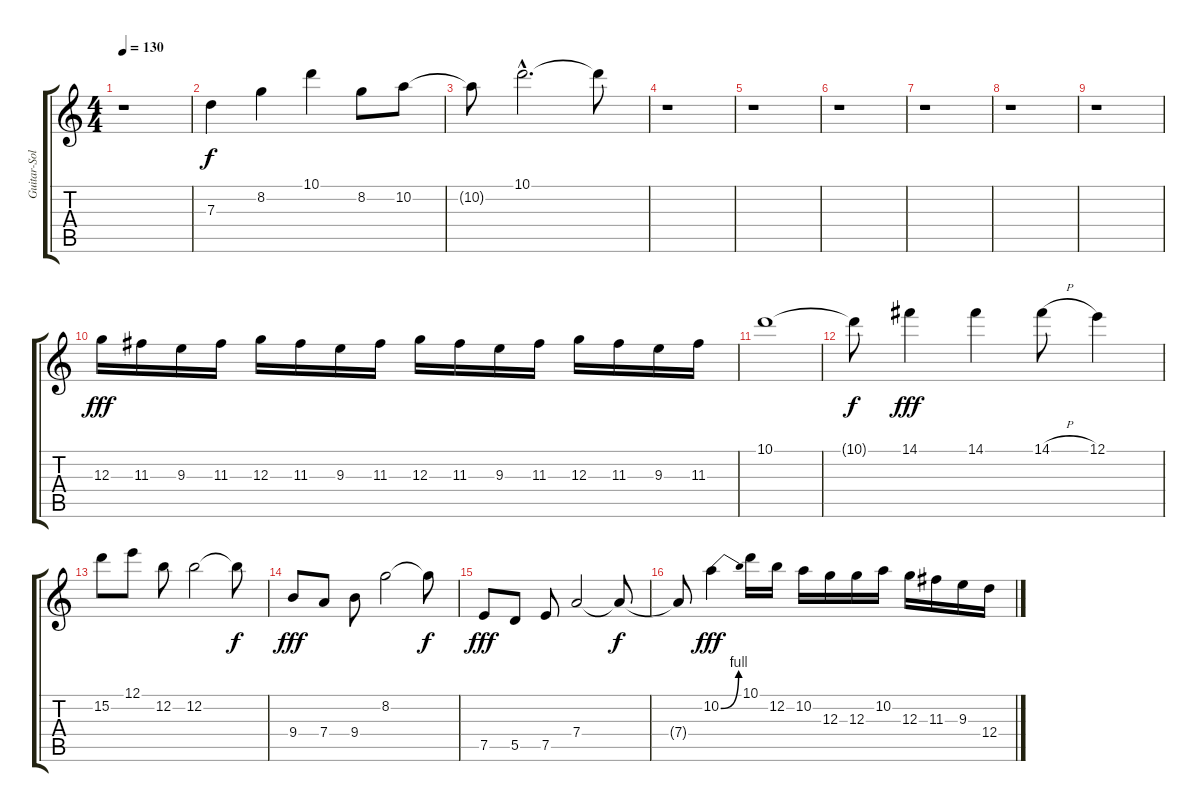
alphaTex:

\track ("Guitar-Solo" "Guitar-Sol") {instrument distortionguitar}
\staff {score tabs}
\tuning (E4 B3 G3 D3 A2 E2) {hide}
\ts (4 4)
\tempo 130
\clef g2
\ks c
r.1{dy f} |
7.3.4 8.2.4 10.1.4 8.2.8 10.2.8 |
10.2{t}.8 10.1{hac}.2{d} 10.1{t}.8 |
r.1 |
r.1 |
r.1 |
r.1 |
r.1 |
r.1 |
12.3.16{dy fff volume 16 balance 8 instrument overdrivenguitar} 11.3.16 9.3.16 11.3.16 12.3.16 11.3.16 9.3.16 11.3.16 12.3.16 11.3.16 9.3.16 11.3.16 12.3.16 11.3.16 9.3.16 11.3.16 |
10.1.1 |
10.1{t}.8{dy f} 14.1.4{dy fff} 14.1.4 14.1{h}.8 12.1.4 |
15.2.8 12.1.8 12.2.8 12.2.2 12.2{t}.8{dy f} |
9.4.8{dy fff} 7.4.8 9.4.8 8.2.2 8.2{t}.8{dy f} |
7.5.8{dy fff} 5.5.8 7.5.8 7.4.2 7.4{t}.8{dy f} |
7.4{t}.8 10.2{be (bend 0 0 60 4)}.4{dy fff} 10.1.16 12.2.16 10.2.16 12.3.16 12.3.16 10.2.16 12.3.16 11.3.16 9.3.16 12.4.16
